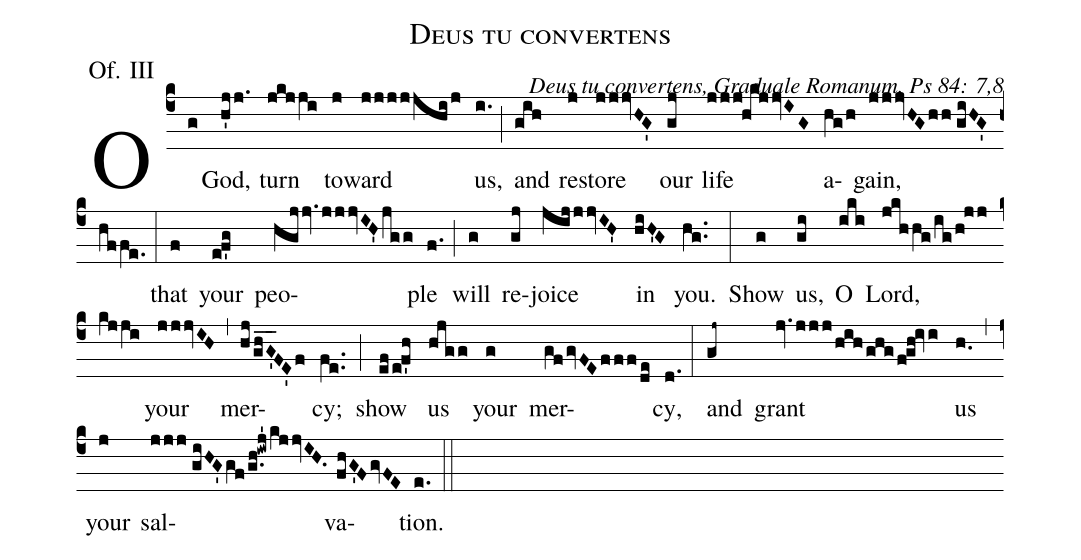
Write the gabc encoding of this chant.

name: Deus tu convertens;
office-part: Offertorium;
mode: 3;
commentary: Deus tu convertens, Graduale Romanum, Ps 84: 7,8;
annotation: Of. III;
%%
(c4)O(g) God,(h'jj.)
turn(jkjji) to(j)ward(jjjjjhij) us,(i.) (;)
and(gih) re(j)store(jjjvHG') our(gj) life(jjj!hkjjvIG) a(hg/h)gain,(jjjvHGhh//giHG'hffe.) (:) that(f)
your(ef'g) peo(hgjjv.jjjvIH'jgg)ple(f.) (;) will(g) re(gj)joice(jijjjvIH') in(hiH'G) you.(hg..) (:)
Show(g) us,(gi) O(iki) Lord,(jkhhg/ig/h!jj/kjji) your(jjjvIH) (,) mer(hj/ghG'__FE'f)cy;(fe..) (;)
show(ef/ef'h) us(hjgg) your(g) mer(gfgvFEfff/de)cy,(d.) (:)
and(gj~) grant(jv.jjj/hih/ghg/fgh!ivi) us(h.0) (,) your(j) sal(jjj//giHG'gf/g.h!iwj'/kjjvIH.)va(fhG'FgvFE)tion.(e.) (::)
